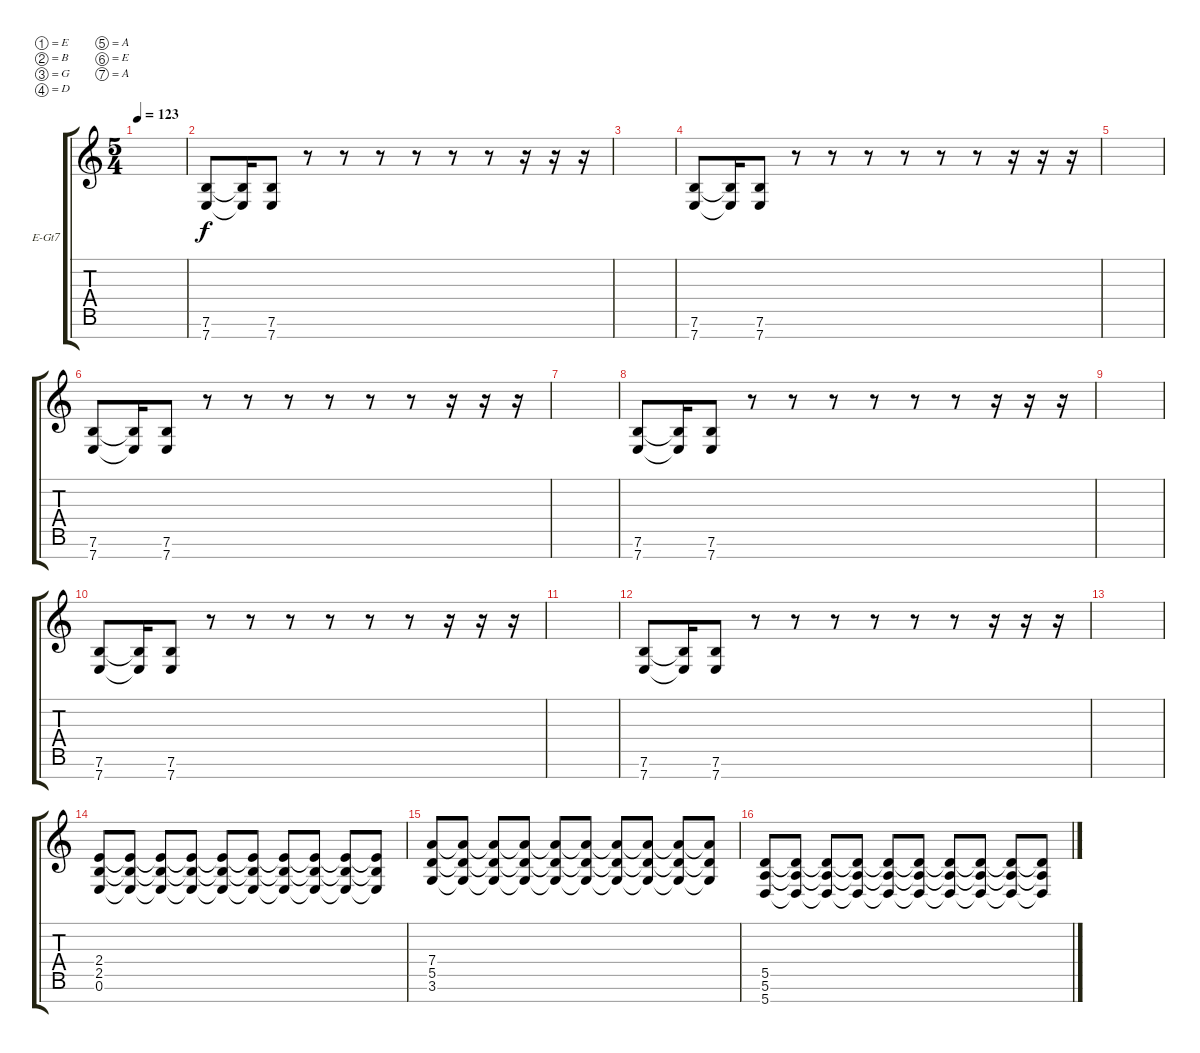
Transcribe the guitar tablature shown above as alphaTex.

\defaultSystemsLayout 4
\bracketExtendMode groupsimilarinstruments
\firstSystemTrackNameOrientation horizontal
\otherSystemsTrackNameOrientation horizontal
\track ("Electric Guitar" "E-Gt7") {instrument distortionguitar}
\staff {score tabs}
\tuning (E4 B3 G3 D3 A2 E2 A1)
\ts (5 4)
\tempo 123
\clef g2
\ks c
|
(7.7 7.6).8 (7.7{t} 7.6{t}).16 (7.6 7.7).8 r.8 r.8 r.8 r.8 r.8 r.8 r.16 r.16 r.16 |
|
(7.7 7.6).8 (7.7{t} 7.6{t}).16 (7.6 7.7).8 r.8 r.8 r.8 r.8 r.8 r.8 r.16 r.16 r.16 |
|
(7.7 7.6).8 (7.7{t} 7.6{t}).16 (7.6 7.7).8 r.8 r.8 r.8 r.8 r.8 r.8 r.16 r.16 r.16 |
|
(7.7 7.6).8 (7.7{t} 7.6{t}).16 (7.6 7.7).8 r.8 r.8 r.8 r.8 r.8 r.8 r.16 r.16 r.16 |
|
(7.7 7.6).8 (7.7{t} 7.6{t}).16 (7.6 7.7).8 r.8 r.8 r.8 r.8 r.8 r.8 r.16 r.16 r.16 |
|
(7.7 7.6).8 (7.7{t} 7.6{t}).16 (7.6 7.7).8 r.8 r.8 r.8 r.8 r.8 r.8 r.16 r.16 r.16 |
|
(0.6 2.5 2.4).8 (0.6{t} 2.5{t} 2.4{t}).8 (0.6{t} 2.5{t} 2.4{t}).8 (0.6{t} 2.5{t} 2.4{t}).8 (0.6{t} 2.5{t} 2.4{t}).8 (0.6{t} 2.5{t} 2.4{t}).8 (0.6{t} 2.5{t} 2.4{t}).8 (0.6{t} 2.5{t} 2.4{t}).8 (0.6{t} 2.5{t} 2.4{t}).8 (0.6{t} 2.5{t} 2.4{t}).8 |
(3.6 5.5 7.4).8 (3.6{t} 5.5{t} 7.4{t}).8 (3.6{t} 5.5{t} 7.4{t}).8 (7.4{t} 3.6{t} 5.5{t}).8 (7.4{t} 3.6{t} 5.5{t}).8 (7.4{t} 3.6{t} 5.5{t}).8 (7.4{t} 3.6{t} 5.5{t}).8 (7.4{t} 3.6{t} 5.5{t}).8 (7.4{t} 3.6{t} 5.5{t}).8 (7.4{t} 3.6{t} 5.5{t}).8 |
(5.7 5.6 5.5).8 (5.7{t} 5.6{t} 5.5{t}).8 (5.5{t} 5.7{t} 5.6{t}).8 (5.5{t} 5.7{t} 5.6{t}).8 (5.5{t} 5.7{t} 5.6{t}).8 (5.5{t} 5.7{t} 5.6{t}).8 (5.5{t} 5.7{t} 5.6{t}).8 (5.5{t} 5.7{t} 5.6{t}).8 (5.5{t} 5.7{t} 5.6{t}).8 (5.5{t} 5.7{t} 5.6{t}).8
